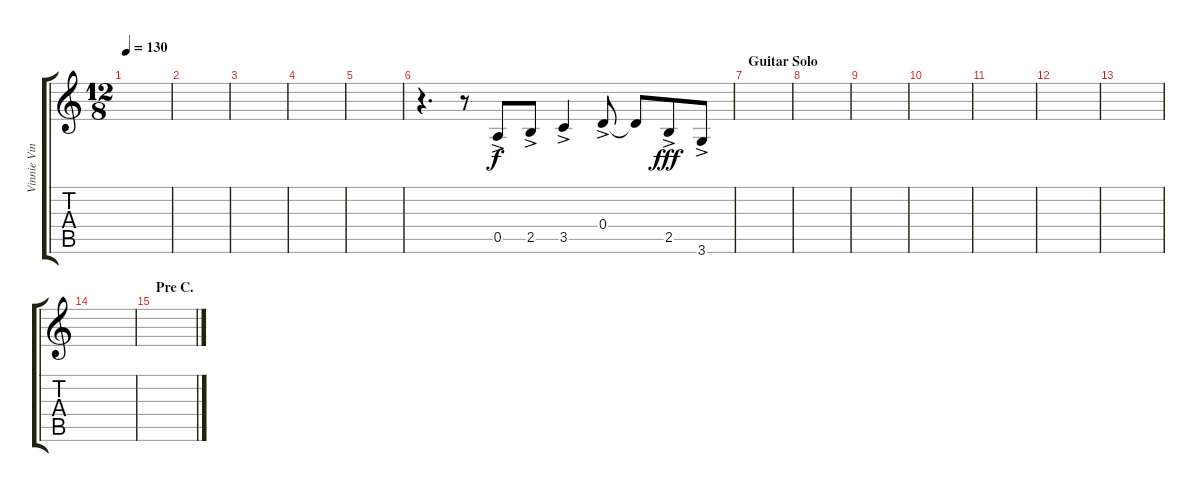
\track ("Vinnie Vincent - rhythm guitar 2" "Vinnie Vin") {instrument distortionguitar}
\staff {score tabs}
\tuning (E4 B3 G3 D3 A2 E2) {hide}
\ts (12 8)
\tempo 130
\clef g2
\ks c
|
|
|
|
|
r.4{d volume 16 instrument distortionguitar} r.8 0.5{ac}.8 2.5{ac}.8 3.5{ac}.4 0.4{ac}.8 0.4{t}.8{dy f} 2.5{ac}.8{dy fff} 3.6{ac}.8 |
\section ("" "Guitar Solo")
|
|
|
|
|
|
|
|
\section ("" "Pre C.")
